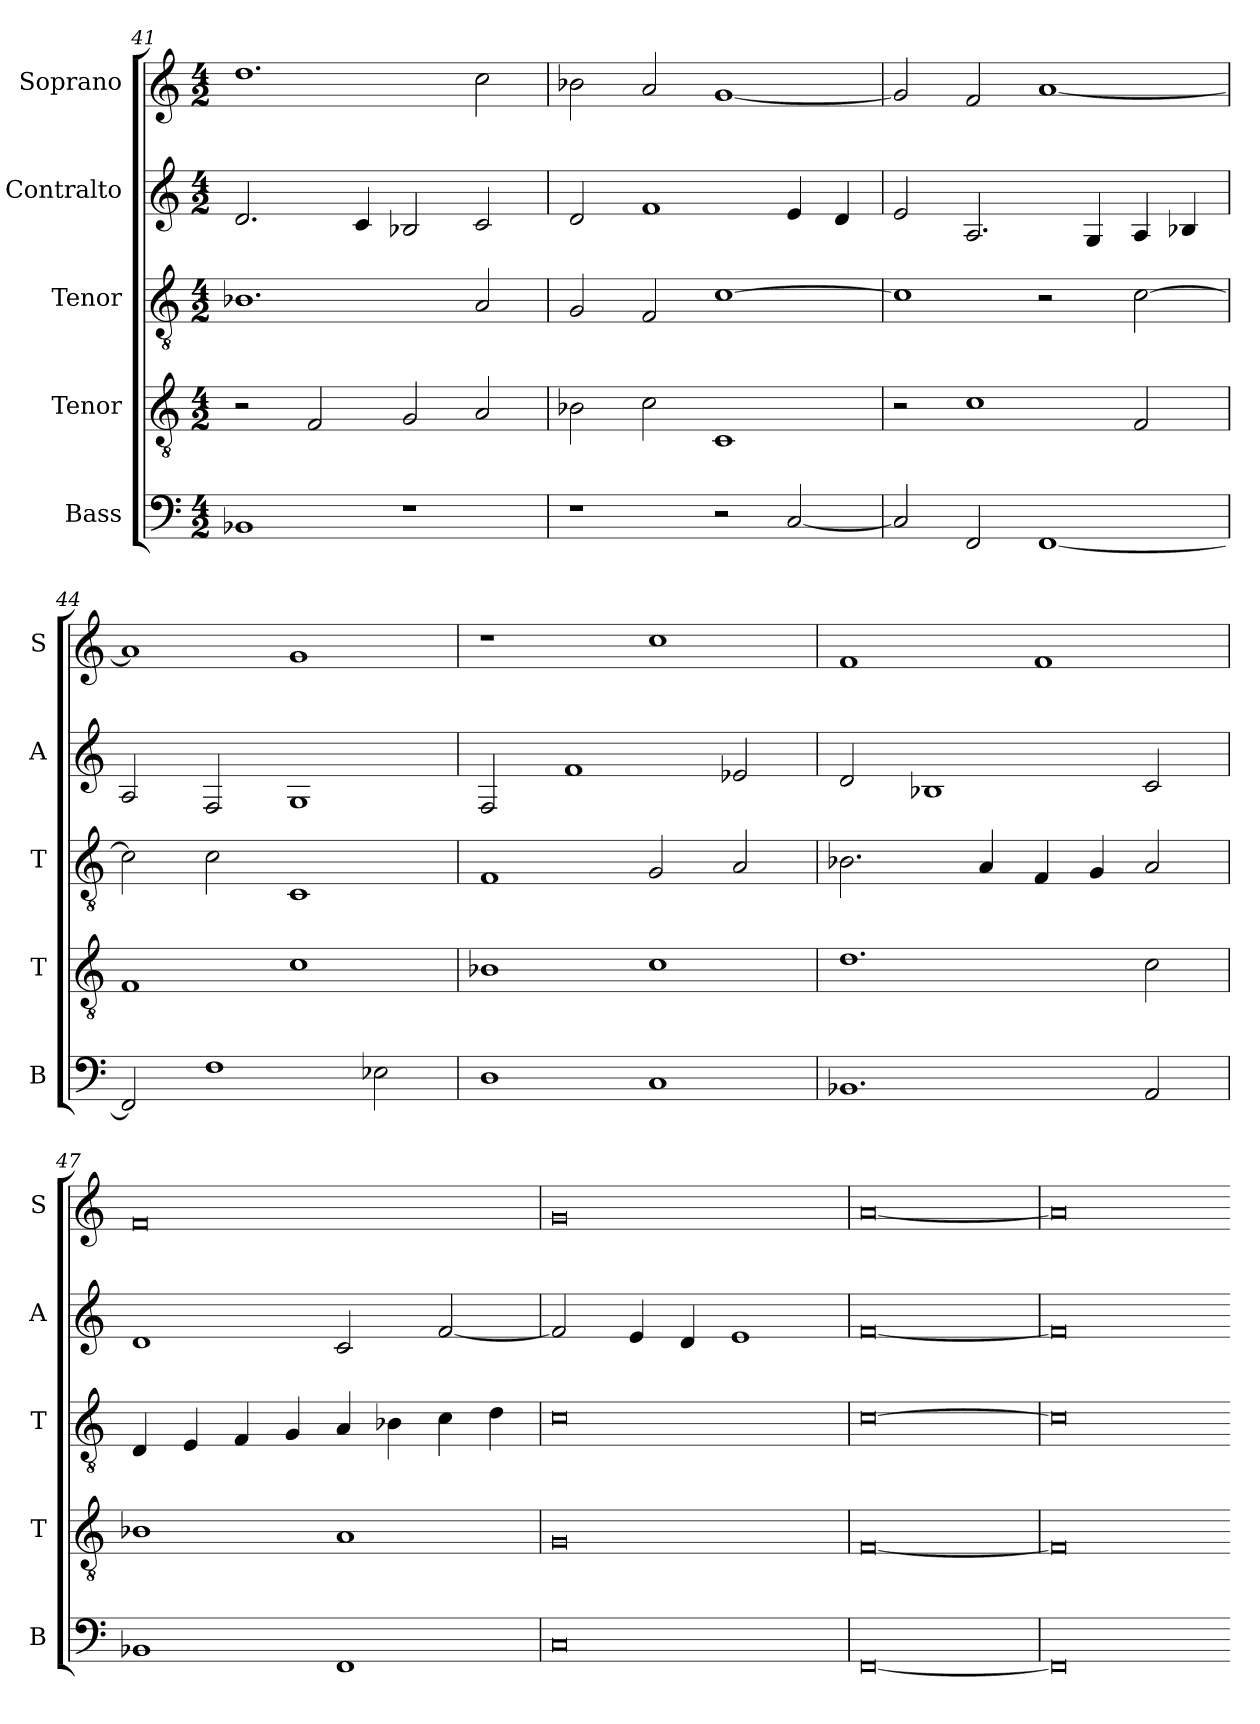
**kern	**kern	**kern	**kern	**kern
*part5	*part4	*part3	*part2	*part1
*staff5	*staff4	*staff3	*staff2	*staff1
*I"Bass	*I"Tenor	*I"Tenor	*I"Contralto	*I"Soprano
*I'B	*I'T	*I'T	*I'A	*I'S
*clefF4	*clefGv2	*clefGv2	*clefG2	*clefG2
*k[]	*k[]	*k[]	*k[]	*k[]
*M4/2	*M4/2	*M4/2	*M4/2	*M4/2
=41	=41	=41	=41	=41
1BB-X	2r	1.B-X	2.d	1.dd
.	2F	.	.	.
.	.	.	4c	.
1r	2G	.	2B-X	.
.	2A	2A	2c	2cc
=42	=42	=42	=42	=42
1r	2B-X	2G	2d	2b-X
.	2c	2F	1f	2a
2r	1C	[1c	.	[1g
[2C	.	.	4e	.
.	.	.	4d	.
=43	=43	=43	=43	=43
2C]	2r	1c]	2e	2g]
2FF	1c	.	2.A	2f
[1FF	.	2r	.	[1a
.	.	.	4G	.
.	2F	[2c	4A	.
.	.	.	4B-X	.
=44	=44	=44	=44	=44
2FF]	1F	2c]	2A	1a]
1F	.	2c	2F	.
.	1c	1C	1G	1g
2E-X	.	.	.	.
=45	=45	=45	=45	=45
1D	1B-X	1F	2F	1r
.	.	.	1f	.
1C	1c	2G	.	1cc
.	.	2A	2e-X	.
=46	=46	=46	=46	=46
1.BB-X	1.d	2.B-X	2d	1f
.	.	.	1B-X	.
.	.	4A	.	.
.	.	4F	.	1f
.	.	4G	.	.
2AA	2c	2A	2c	.
=47	=47	=47	=47	=47
1BB-X	1B-X	4D	1d	0f
.	.	4E	.	.
.	.	4F	.	.
.	.	4G	.	.
1FF	1A	4A	2c	.
.	.	4B-X	.	.
.	.	4c	[2f	.
.	.	4d	.	.
=48	=48	=48	=48	=48
0C	0G	0c	2f]	0g
.	.	.	4e	.
.	.	.	4d	.
.	.	.	1e	.
=49	=49	=49	=49	=49
[0FF	[0F	[0c	[0f	[0a
=50	=50	=50	=50	=50
0FF]	0F]	0c]	0f]	0a]
=-	=-	=-	=-	=-
*-	*-	*-	*-	*-
